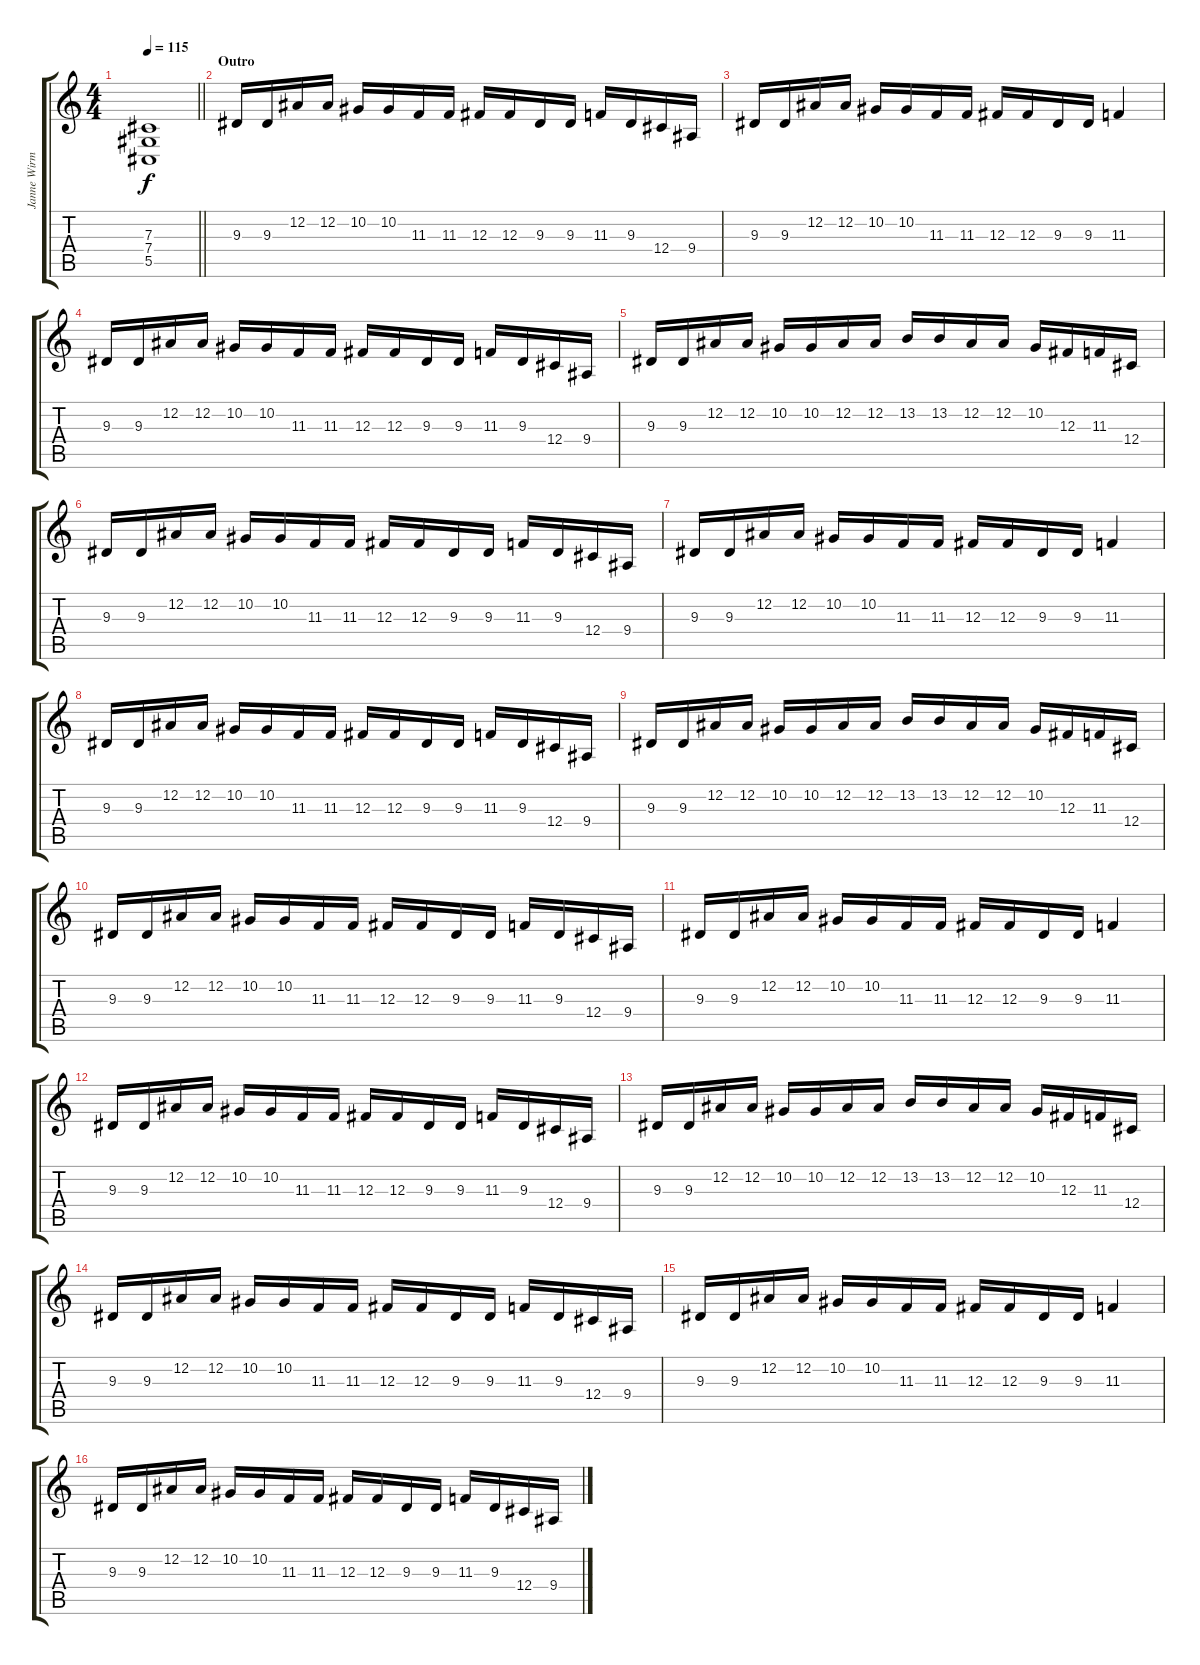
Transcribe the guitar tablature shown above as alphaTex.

\track ("Janne Wirman (Keyboards)" "Janne Wirm") {instrument lead1square}
\staff {score tabs}
\tuning (Eb4 Bb3 Gb3 Db3 Ab2 Eb2) {hide}
\ts (4 4)
\tempo 115
\clef g2
\barLineRight lightlight
\ks c
(7.3 7.4 5.5).1{dy f} |
\section ("" "Outro")
9.3.16 9.3.16 12.2.16 12.2.16 10.2.16 10.2.16 11.3.16 11.3.16 12.3.16 12.3.16 9.3.16 9.3.16 11.3.16 9.3.16 12.4.16 9.4.16 |
9.3.16 9.3.16 12.2.16 12.2.16 10.2.16 10.2.16 11.3.16 11.3.16 12.3.16 12.3.16 9.3.16 9.3.16 11.3.4 |
9.3.16 9.3.16 12.2.16 12.2.16 10.2.16 10.2.16 11.3.16 11.3.16 12.3.16 12.3.16 9.3.16 9.3.16 11.3.16 9.3.16 12.4.16 9.4.16 |
9.3.16 9.3.16 12.2.16 12.2.16 10.2.16 10.2.16 12.2.16 12.2.16 13.2.16 13.2.16 12.2.16 12.2.16 10.2.16 12.3.16 11.3.16 12.4.16 |
9.3.16 9.3.16 12.2.16 12.2.16 10.2.16 10.2.16 11.3.16 11.3.16 12.3.16 12.3.16 9.3.16 9.3.16 11.3.16 9.3.16 12.4.16 9.4.16 |
9.3.16 9.3.16 12.2.16 12.2.16 10.2.16 10.2.16 11.3.16 11.3.16 12.3.16 12.3.16 9.3.16 9.3.16 11.3.4 |
9.3.16 9.3.16 12.2.16 12.2.16 10.2.16 10.2.16 11.3.16 11.3.16 12.3.16 12.3.16 9.3.16 9.3.16 11.3.16 9.3.16 12.4.16 9.4.16 |
9.3.16 9.3.16 12.2.16 12.2.16 10.2.16 10.2.16 12.2.16 12.2.16 13.2.16 13.2.16 12.2.16 12.2.16 10.2.16 12.3.16 11.3.16 12.4.16 |
9.3.16 9.3.16 12.2.16 12.2.16 10.2.16 10.2.16 11.3.16 11.3.16 12.3.16 12.3.16 9.3.16 9.3.16 11.3.16 9.3.16 12.4.16 9.4.16 |
9.3.16 9.3.16 12.2.16 12.2.16 10.2.16 10.2.16 11.3.16 11.3.16 12.3.16 12.3.16 9.3.16 9.3.16 11.3.4 |
9.3.16 9.3.16 12.2.16 12.2.16 10.2.16 10.2.16 11.3.16 11.3.16 12.3.16 12.3.16 9.3.16 9.3.16 11.3.16 9.3.16 12.4.16 9.4.16 |
9.3.16 9.3.16 12.2.16 12.2.16 10.2.16 10.2.16 12.2.16 12.2.16 13.2.16 13.2.16 12.2.16 12.2.16 10.2.16 12.3.16 11.3.16 12.4.16 |
9.3.16 9.3.16 12.2.16 12.2.16 10.2.16 10.2.16 11.3.16 11.3.16 12.3.16 12.3.16 9.3.16 9.3.16 11.3.16 9.3.16 12.4.16 9.4.16 |
9.3.16 9.3.16 12.2.16 12.2.16 10.2.16 10.2.16 11.3.16 11.3.16 12.3.16 12.3.16 9.3.16 9.3.16 11.3.4 |
9.3.16 9.3.16 12.2.16 12.2.16 10.2.16 10.2.16 11.3.16 11.3.16 12.3.16 12.3.16 9.3.16 9.3.16 11.3.16 9.3.16 12.4.16 9.4.16
